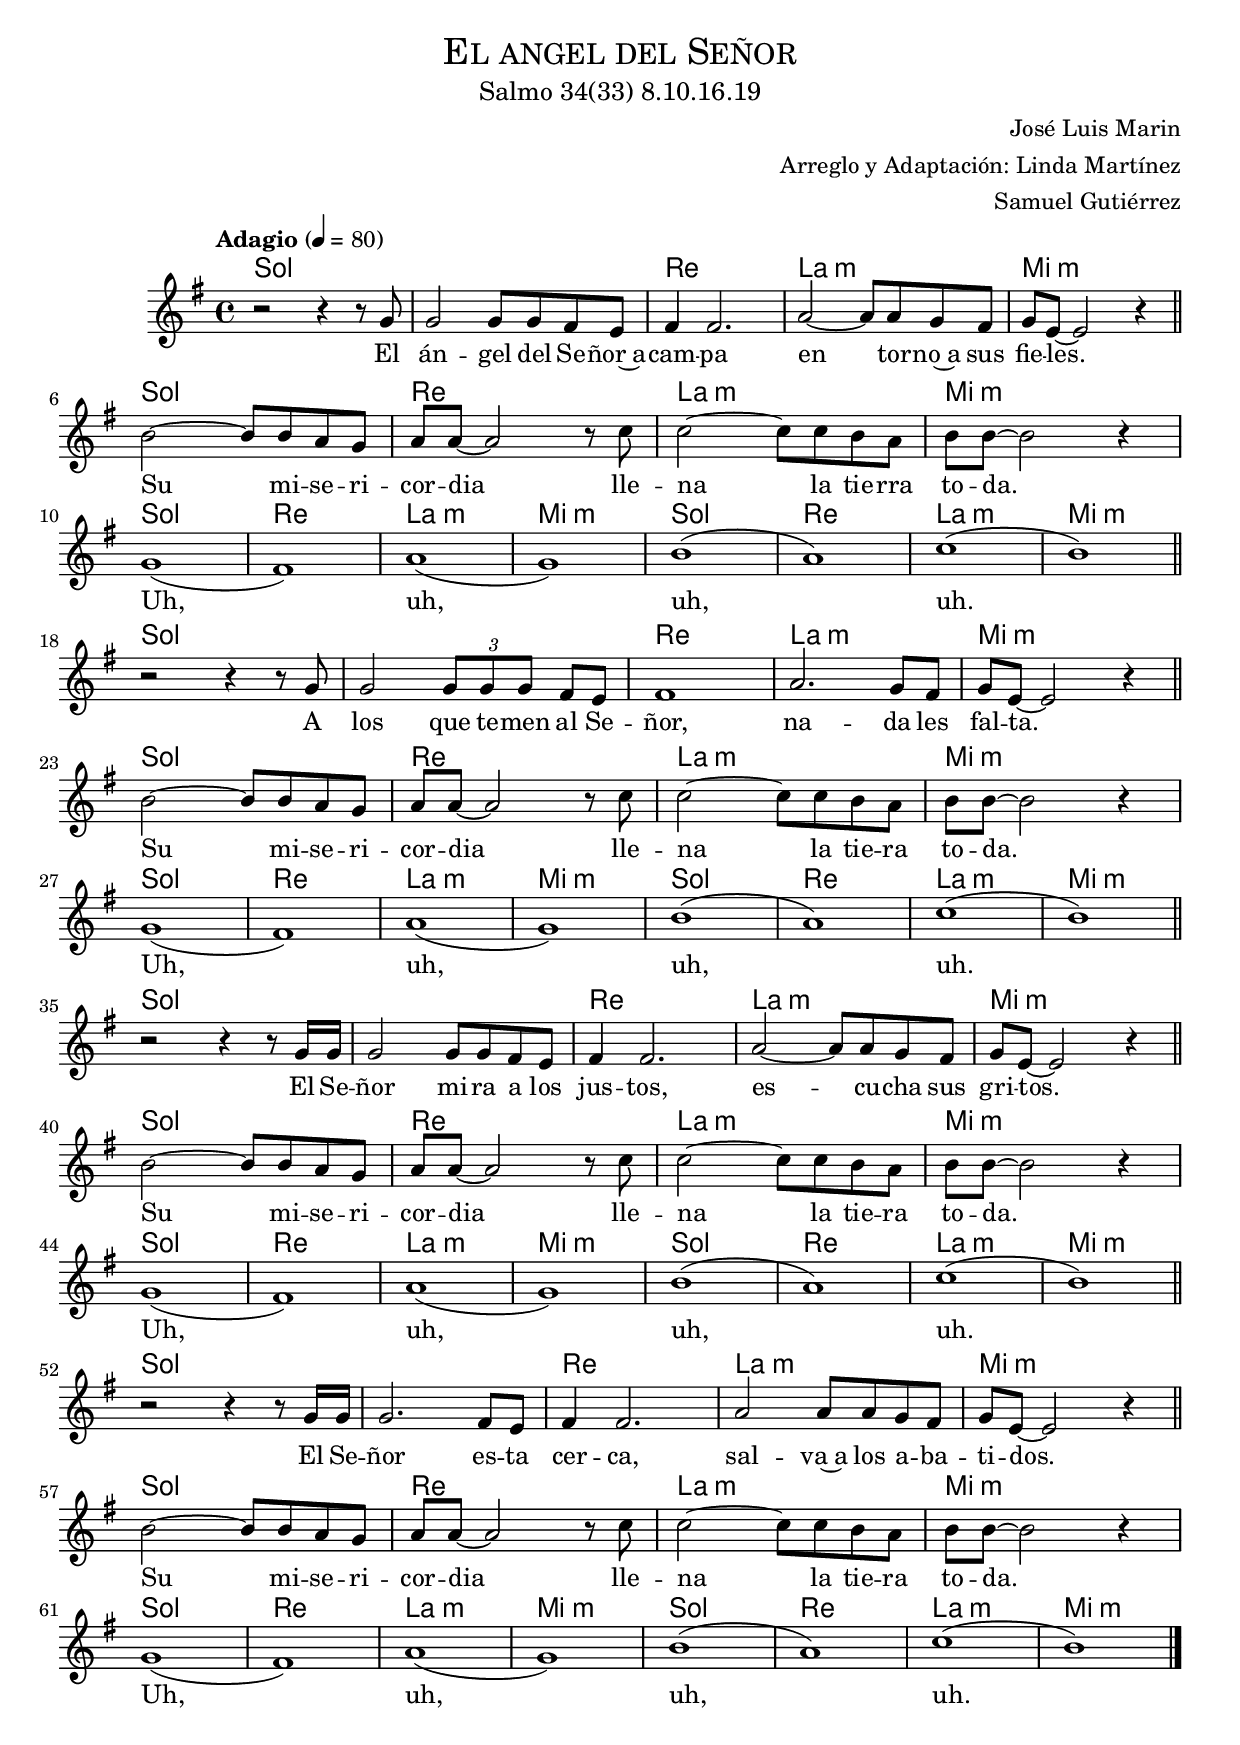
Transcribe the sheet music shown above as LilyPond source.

% El angel de Señor acampa
% by serachsam

\language "espanol"
\version "2.23.2"

% --- Global parameters
particle = 1
jump = \break

% --- Includes
dedication = ""
title = "El angel del Señor"
subtitle = "Salmo 34(33) 8.10.16.19"
subsubtitle = ""
autor = "José Luis Marin"
arranger = "Arreglo y Adaptación: Linda Martínez"
other = "Samuel Gutiérrez"
papper = "letter"
size = 20

global = {
  \tempo "Adagio" 4 = 80
  \key sol \major
  \time 4/4
  
  s1*5
  \bar "||"
  s1*12
  \bar "||"
  s1*5
  \bar "||"
  s1*12
  \bar "||"
  s1*5
  \bar "||"
  s1*12
  \bar "||"
  s1*5
  \bar "||"
  s1*12

  \bar "|."
}

harmonies = \new ChordNames {
  \set ChordNames.midiInstrument = "string ensemble 2"
  %\set ChordNames.midiMaximumVolume = #0
  \set chordChanges = ##t
  \chordmode {
    \italianChords
    sol1 sol1 re1 la1:m mi1:m
    sol1 re1 la1:m mi1:m
    sol1 re1 la1:m mi1:m
    sol1 re1 la1:m mi1:m

    sol1 sol1 re1 la1:m mi1:m
    sol1 re1 la1:m mi1:m
    sol1 re1 la1:m mi1:m
    sol1 re1 la1:m mi1:m

    sol1 sol1 re1 la1:m mi1:m
    sol1 re1 la1:m mi1:m
    sol1 re1 la1:m mi1:m
    sol1 re1 la1:m mi1:m

    sol1 sol1 re1 la1:m mi1:m
    sol1 re1 la1:m mi1:m
    sol1 re1 la1:m mi1:m
    sol1 re1 la1:m mi1:m
  }
}

soprano = \relative do'' {
  \compressEmptyMeasures
  \dynamicUp
  
  r2 r4 r8 sol8
  sol2 sol8 sol fas mi
  fas4 fas2.
  la2~ la8 la sol fas
  sol8 mi~ mi2 r4 \break
  si'2~ si8 si la sol
  la8 la~ la2 r8 do
  do2~ do8 do si la
  si8 si8~ si2 r4 \break

  sol1(
  fas1)
  la1(
  sol1)
  si1(
  la1)
  do1(
  si1) \break

  r2 r4 r8 sol
  sol2 \tuplet 3/2 {sol8 sol sol} fas8 mi
  fas1
  la2. sol8 fas
  sol8 mi~ mi2 r4 \break
  si'2~ si8 si la sol
  la8 la~ la2 r8 do
  do2~ do8 do si la
  si8 si~ si2 r4 \break

  sol1(
  fas1)
  la1(
  sol1)
  si1(
  la1)
  do1(
  si1) \break

  r2 r4 r8 sol16 sol
  sol2 sol8 sol fas mi
  fas4 fas2.
  la2~ la8 la sol fas
  sol8 mi~ mi2 r4 \break
  si'2~ si8 si la sol
  la8 la~ la2 r8 do
  do2~ do8 do si la
  si8 si8~ si2 r4 \break

  sol1(
  fas1)
  la1(
  sol1)
  si1(
  la1)
  do1(
  si1) \break

  r2 r4 r8 sol16 sol
  sol2. fas8 mi
  fas4 fas2.
  la2 la8 la sol fas
  sol8 mi~ mi2 r4 \break
  si'2~ si8 si la sol
  la8 la~ la2 r8 do
  do2~ do8 do si la
  si8 si8~ si2 r4 \break

  sol1(
  fas1)
  la1(
  sol1)
  si1(
  la1)
  do1(
  si1)
}

soprano-lyrics = \lyricmode {
  El án -- gel del Se -- ñor~a -- cam -- pa
  en tor -- no~a sus fie -- les.
  Su mi -- se -- ri -- cor -- dia
  lle -- na la tie -- rra to -- da.
  Uh, uh, uh, uh.

  A los que te -- men al Se -- ñor,
  na -- da les fal -- ta.
  Su mi -- se -- ri -- cor -- dia
  lle -- na la tie -- ra to -- da.
  Uh, uh, uh, uh.

  El Se -- ñor mi -- ra a los jus -- tos,
  es -- cu -- cha sus gri -- tos.
  Su mi -- se -- ri -- cor -- dia
  lle -- na la tie -- ra to -- da.
  Uh, uh, uh, uh.

  El Se -- ñor es -- ta cer -- ca,
  sal -- va~a los a -- ba -- ti -- dos.
  Su mi -- se -- ri -- cor -- dia
  lle -- na la tie -- ra to -- da.
  Uh, uh, uh, uh.
}


% --- Global size
% #(set-global-staff-size 20)

% --- Header
\header {
  title = \markup{\medium \smallCaps \title}
  subtitle = \markup{\medium \subtitle}
  subsubtitle = \markup{\medium \subsubtitle}
  poet = ""
  composer = \autor
  arranger = \markup {\right-column { \arranger \other}}
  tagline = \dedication
  breakbefore = ##t
}

% --- Music

% --- Lyrics

% --- Harmony

% --- Sheet
\score {
  <<
    \harmonies
    \new Staff {
      \set Staff.midiInstrument = #"oboe"
      \set Staff.midiMaximumVolume = #1.5
      <<
        \new Voice = "voice" {<<\global \soprano>>}
        \new Lyrics \lyricsto "voice" { \soprano-lyrics }
      >>
    }
  >>
  \midi {}
  \layout {}
}

% --- Paper
\paper {
  #(set-default-paper-size "letter")
  page-breaking = #ly:page-turn-breaking
}
